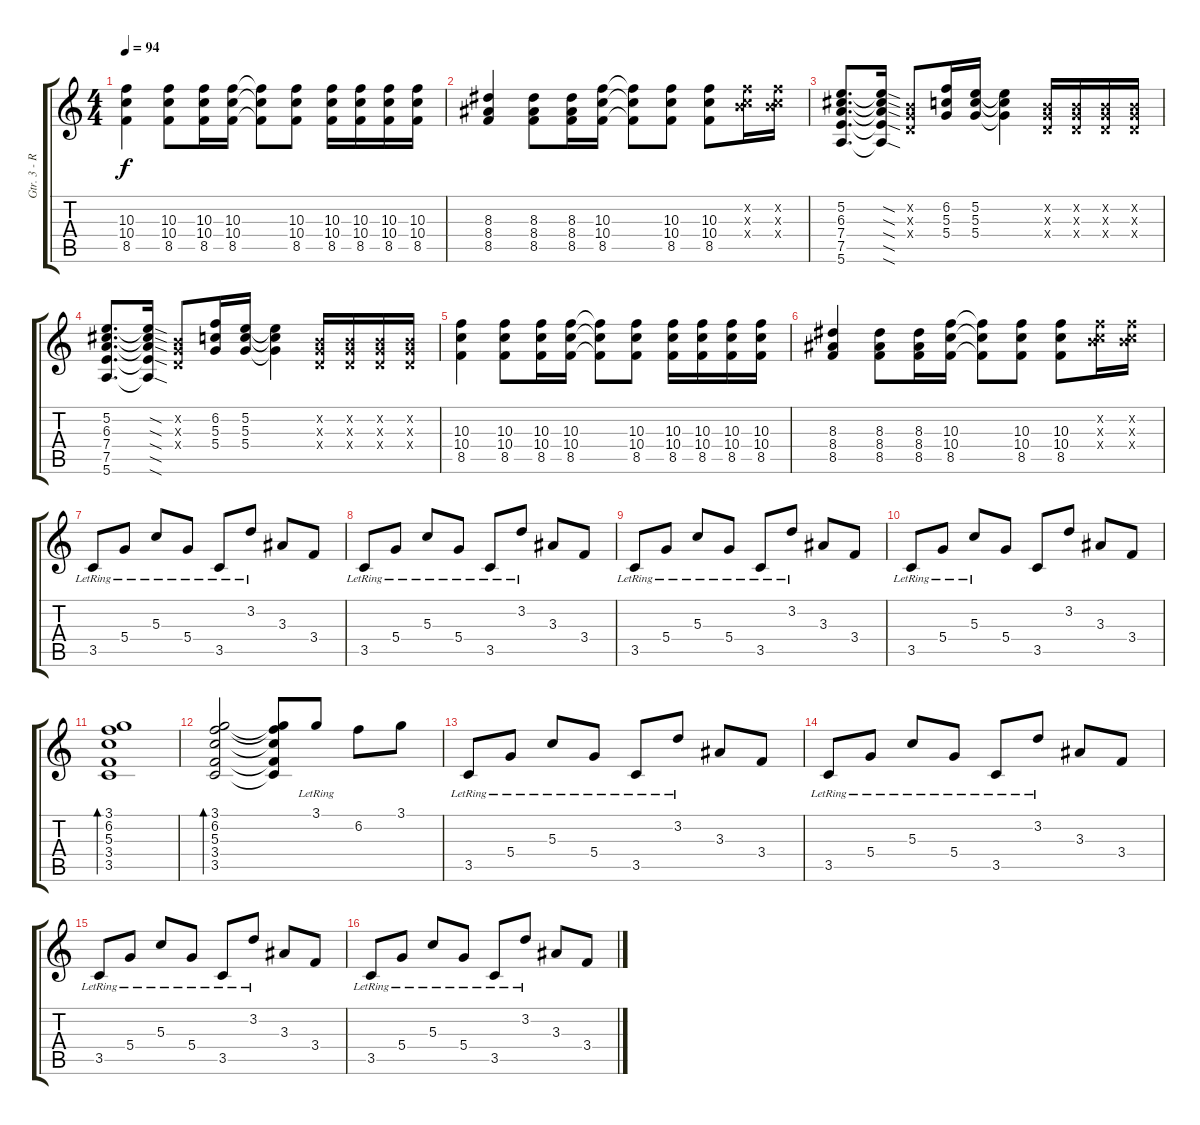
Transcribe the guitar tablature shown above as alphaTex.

\track ("Gtr. 3 - Rythm Right" "Gtr. 3 - R") {instrument distortionguitar}
\staff {score tabs}
\tuning (E4 B3 G3 D3 A2 E2) {hide}
\ts (4 4)
\tempo 94
\clef g2
\ks c
(10.3 10.4 8.5).4{dy f} (10.3 10.4 8.5).8 (10.3 10.4 8.5).16 (10.3 10.4 8.5).16 (10.3{t} 10.4{t} 8.5{t}).8 (10.3 10.4 8.5).8 (10.3 10.4 8.5).16 (10.3 10.4 8.5).16 (10.3 10.4 8.5).16 (10.3 10.4 8.5).16 |
(8.3 8.4 8.5).4 (8.3 8.4 8.5).8 (8.3 8.4 8.5).16 (10.3 10.4 8.5).16 (10.3{t} 10.4{t} 8.5{t}).8 (10.3 10.4 8.5).8 (10.3 10.4 8.5).8 (0.2{x} 10.3{x} 10.4{x}).16 (0.2{x} 10.3{x} 10.4{x}).16 |
(5.2 6.3 7.4 7.5 5.6).8{d} (5.2{sod t} 6.3{sod t} 7.4{sod t} 7.5{sod t} 5.6{sod t}).16 (0.2{x} 0.3{x} 0.4{x}).8 (6.2 5.3 5.4).16 (5.2 5.3 5.4).16 (5.2{t} 5.3{t} 5.4{t}).4 (0.2{x} 0.3{x} 0.4{x}).16 (0.2{x} 0.3{x} 0.4{x}).16 (0.2{x} 0.3{x} 0.4{x}).16 (0.2{x} 0.3{x} 0.4{x}).16 |
(5.2 6.3 7.4 7.5 5.6).8{d} (5.2{sod t} 6.3{sod t} 7.4{sod t} 7.5{sod t} 5.6{sod t}).16 (0.2{x} 0.3{x} 0.4{x}).8 (6.2 5.3 5.4).16 (5.2 5.3 5.4).16 (5.2{t} 5.3{t} 5.4{t}).4 (0.2{x} 0.3{x} 0.4{x}).16 (0.2{x} 0.3{x} 0.4{x}).16 (0.2{x} 0.3{x} 0.4{x}).16 (0.2{x} 0.3{x} 0.4{x}).16 |
(10.3 10.4 8.5).4 (10.3 10.4 8.5).8 (10.3 10.4 8.5).16 (10.3 10.4 8.5).16 (10.3{t} 10.4{t} 8.5{t}).8 (10.3 10.4 8.5).8 (10.3 10.4 8.5).16 (10.3 10.4 8.5).16 (10.3 10.4 8.5).16 (10.3 10.4 8.5).16 |
(8.3 8.4 8.5).4 (8.3 8.4 8.5).8 (8.3 8.4 8.5).16 (10.3 10.4 8.5).16 (10.3{t} 10.4{t} 8.5{t}).8 (10.3 10.4 8.5).8 (10.3 10.4 8.5).8 (0.2{x} 10.3{x} 10.4{x}).16 (0.2{x} 10.3{x} 10.4{x}).16 |
3.5{lr}.8 5.4{lr}.8 5.3{lr}.8 5.4{lr}.8 3.5{lr}.8 3.2{lr}.8 3.3.8 3.4.8 |
3.5{lr}.8 5.4{lr}.8 5.3{lr}.8 5.4{lr}.8 3.5{lr}.8 3.2{lr}.8 3.3.8 3.4.8 |
3.5{lr}.8 5.4{lr}.8 5.3{lr}.8 5.4{lr}.8 3.5{lr}.8 3.2{lr}.8 3.3.8 3.4.8 |
3.5{lr}.8 5.4{lr}.8 5.3{lr}.8 5.4.8 3.5.8 3.2.8 3.3.8 3.4.8 |
(3.1 6.2 5.3 3.4 3.5).1{bd 120} |
(3.1 6.2 5.3 3.4 3.5).2{bd 120} (3.1{t} 6.2{t} 5.3{t} 3.4{t} 3.5{t}).8 3.1{lr}.8 6.2.8 3.1.8 |
3.5{lr}.8 5.4{lr}.8 5.3{lr}.8 5.4{lr}.8 3.5{lr}.8 3.2{lr}.8 3.3.8 3.4.8 |
3.5{lr}.8 5.4{lr}.8 5.3{lr}.8 5.4{lr}.8 3.5{lr}.8 3.2{lr}.8 3.3.8 3.4.8 |
3.5{lr}.8 5.4{lr}.8 5.3{lr}.8 5.4{lr}.8 3.5{lr}.8 3.2{lr}.8 3.3.8 3.4.8 |
3.5{lr}.8 5.4{lr}.8 5.3{lr}.8 5.4{lr}.8 3.5{lr}.8 3.2{lr}.8 3.3.8 3.4.8
